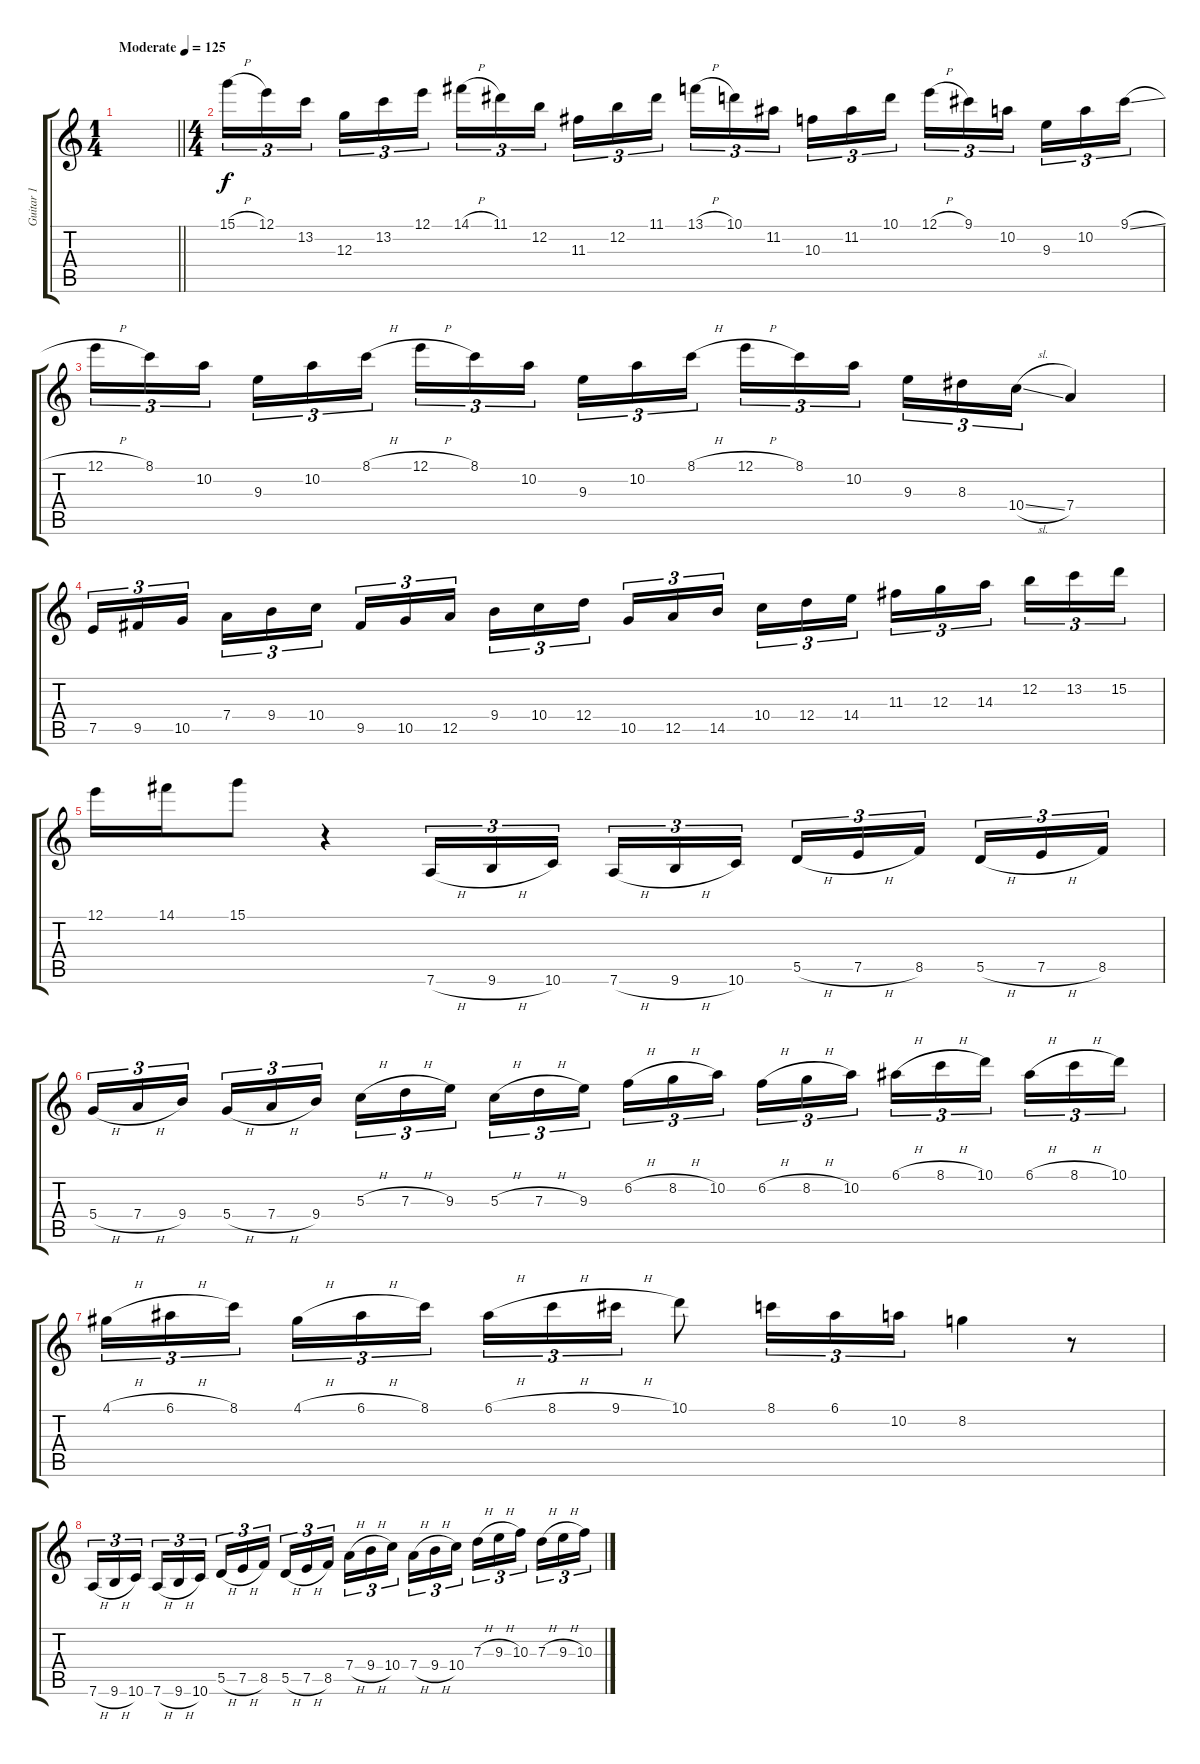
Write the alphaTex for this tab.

\track ("Guitar 1" "Guitar 1") {instrument distortionguitar}
\staff {score tabs}
\tuning (E4 B3 G3 D3 A2 D2) {hide}
\ts (1 4)
\tempo (125 "Moderate")
\clef g2
\barLineRight lightlight
\ks c
|
\ts (4 4)
15.1{h}.16{tu (3 2)} 12.1.16{tu (3 2)} 13.2.16{tu (3 2) beam splitsecondary} 12.3.16{tu (3 2)} 13.2.16{tu (3 2)} 12.1.16{tu (3 2)} 14.1{h}.16{tu (3 2)} 11.1.16{tu (3 2)} 12.2.16{tu (3 2) beam splitsecondary} 11.3.16{tu (3 2)} 12.2.16{tu (3 2)} 11.1.16{tu (3 2)} 13.1{h}.16{tu (3 2)} 10.1.16{tu (3 2)} 11.2.16{tu (3 2) beam splitsecondary} 10.3.16{tu (3 2)} 11.2.16{tu (3 2)} 10.1.16{tu (3 2)} 12.1{h}.16{tu (3 2)} 9.1.16{tu (3 2)} 10.2.16{tu (3 2) beam splitsecondary} 9.3.16{tu (3 2)} 10.2.16{tu (3 2)} 9.1{sl}.16{tu (3 2)} |
12.1{h}.16{tu (3 2)} 8.1.16{tu (3 2)} 10.2.16{tu (3 2) beam splitsecondary} 9.3.16{tu (3 2)} 10.2.16{tu (3 2)} 8.1{h}.16{tu (3 2)} 12.1{h}.16{tu (3 2)} 8.1.16{tu (3 2)} 10.2.16{tu (3 2) beam splitsecondary} 9.3.16{tu (3 2)} 10.2.16{tu (3 2)} 8.1{h}.16{tu (3 2)} 12.1{h}.16{tu (3 2)} 8.1.16{tu (3 2)} 10.2.16{tu (3 2) beam splitsecondary} 9.3.16{tu (3 2)} 8.3.16{tu (3 2)} 10.4{sl}.16{tu (3 2)} 7.4.4 |
7.5.16{tu (3 2)} 9.5.16{tu (3 2)} 10.5.16{tu (3 2) beam splitsecondary} 7.4.16{tu (3 2)} 9.4.16{tu (3 2)} 10.4.16{tu (3 2)} 9.5.16{tu (3 2)} 10.5.16{tu (3 2)} 12.5.16{tu (3 2) beam splitsecondary} 9.4.16{tu (3 2)} 10.4.16{tu (3 2)} 12.4.16{tu (3 2)} 10.5.16{tu (3 2)} 12.5.16{tu (3 2)} 14.5.16{tu (3 2) beam splitsecondary} 10.4.16{tu (3 2)} 12.4.16{tu (3 2)} 14.4.16{tu (3 2)} 11.3.16{tu (3 2)} 12.3.16{tu (3 2)} 14.3.16{tu (3 2) beam splitsecondary} 12.2.16{tu (3 2)} 13.2.16{tu (3 2)} 15.2.16{tu (3 2)} |
12.1.16 14.1.16 15.1.8 r.4 7.6{h}.16{tu (3 2)} 9.6{h}.16{tu (3 2)} 10.6.16{tu (3 2) beam splitsecondary} 7.6{h}.16{tu (3 2)} 9.6{h}.16{tu (3 2)} 10.6.16{tu (3 2)} 5.5{h}.16{tu (3 2)} 7.5{h}.16{tu (3 2)} 8.5.16{tu (3 2) beam splitsecondary} 5.5{h}.16{tu (3 2)} 7.5{h}.16{tu (3 2)} 8.5.16{tu (3 2)} |
5.4{h}.16{tu (3 2)} 7.4{h}.16{tu (3 2)} 9.4.16{tu (3 2) beam splitsecondary} 5.4{h}.16{tu (3 2)} 7.4{h}.16{tu (3 2)} 9.4.16{tu (3 2)} 5.3{h}.16{tu (3 2)} 7.3{h}.16{tu (3 2)} 9.3.16{tu (3 2) beam splitsecondary} 5.3{h}.16{tu (3 2)} 7.3{h}.16{tu (3 2)} 9.3.16{tu (3 2)} 6.2{h}.16{tu (3 2)} 8.2{h}.16{tu (3 2)} 10.2.16{tu (3 2) beam splitsecondary} 6.2{h}.16{tu (3 2)} 8.2{h}.16{tu (3 2)} 10.2.16{tu (3 2)} 6.1{h}.16{tu (3 2)} 8.1{h}.16{tu (3 2)} 10.1.16{tu (3 2) beam splitsecondary} 6.1{h}.16{tu (3 2)} 8.1{h}.16{tu (3 2)} 10.1.16{tu (3 2)} |
4.1{h}.16{tu (3 2)} 6.1{h}.16{tu (3 2)} 8.1.16{tu (3 2) beam splitsecondary} 4.1{h}.16{tu (3 2)} 6.1{h}.16{tu (3 2)} 8.1.16{tu (3 2)} 6.1{h}.16{tu (3 2)} 8.1{h}.16{tu (3 2)} 9.1{h}.16{tu (3 2)} 10.1.8 8.1.16{tu (3 2)} 6.1.16{tu (3 2)} 10.2.16{tu (3 2)} 8.2.4 r.8 |
7.6{h}.16{tu (3 2)} 9.6{h}.16{tu (3 2)} 10.6.16{tu (3 2) beam splitsecondary} 7.6{h}.16{tu (3 2)} 9.6{h}.16{tu (3 2)} 10.6.16{tu (3 2)} 5.5{h}.16{tu (3 2)} 7.5{h}.16{tu (3 2)} 8.5.16{tu (3 2) beam splitsecondary} 5.5{h}.16{tu (3 2)} 7.5{h}.16{tu (3 2)} 8.5.16{tu (3 2)} 7.4{h}.16{tu (3 2)} 9.4{h}.16{tu (3 2)} 10.4.16{tu (3 2) beam splitsecondary} 7.4{h}.16{tu (3 2)} 9.4{h}.16{tu (3 2)} 10.4.16{tu (3 2)} 7.3{h}.16{tu (3 2)} 9.3{h}.16{tu (3 2)} 10.3.16{tu (3 2) beam splitsecondary} 7.3{h}.16{tu (3 2)} 9.3{h}.16{tu (3 2)} 10.3.16{tu (3 2)}
